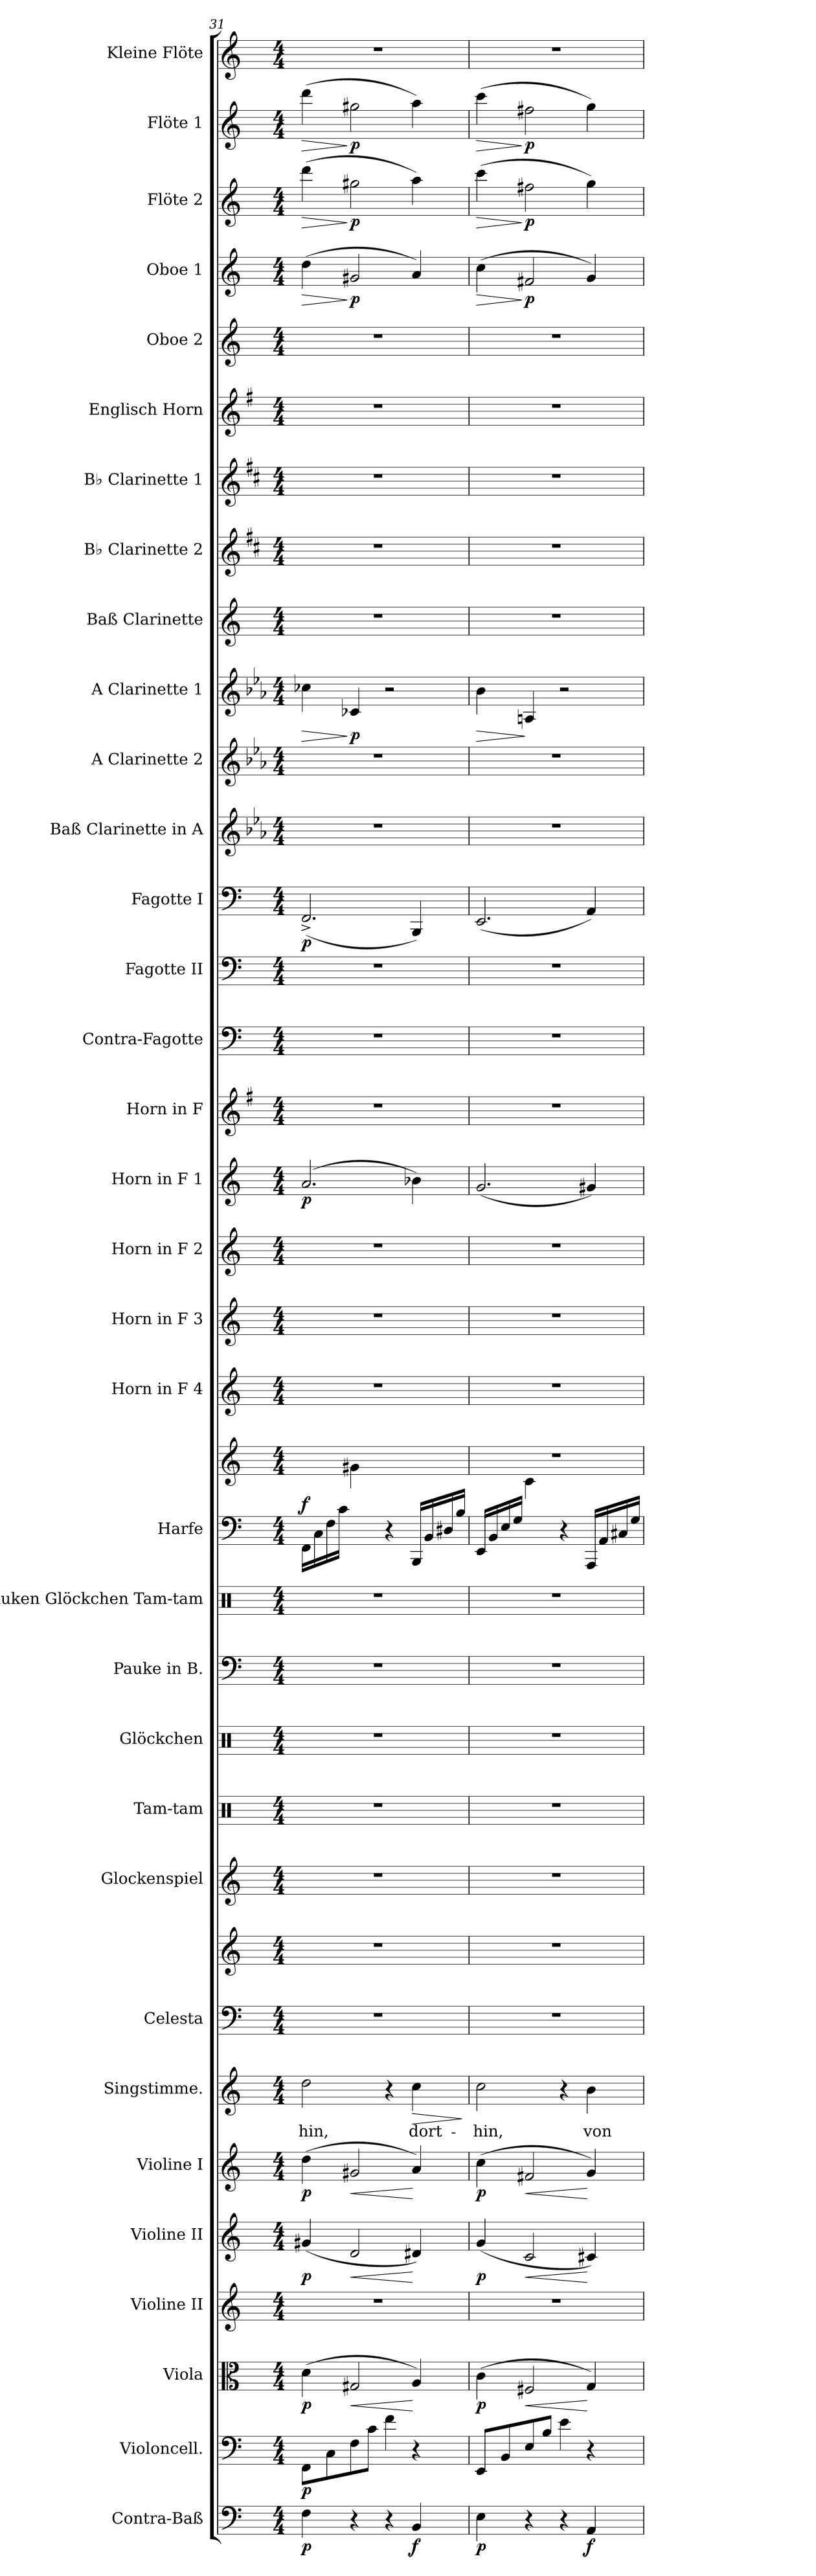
**kern	**dynam	**kern	**dynam	**kern	**dynam	**kern	**kern	**dynam	**kern	**dynam	**kern	**text	**dynam	**kern	**kern	**kern	**kern	**kern	**kern	**kern	**kern	**kern	**dynam	**kern	**kern	**kern	**kern	**dynam	**kern	**kern	**kern	**kern	**dynam	**kern	**kern	**kern	**dynam	**kern	**kern	**kern	**kern	**kern	**kern	**dynam	**kern	**dynam	**kern	**dynam	**kern
*part34	*part34	*part33	*part33	*part32	*part32	*part31	*part30	*part30	*part29	*part29	*part28	*part28	*part28	*part27	*part27	*part26	*part25	*part24	*part23	*part22	*part21	*part21	*part21	*part20	*part19	*part18	*part17	*part17	*part16	*part15	*part14	*part13	*part13	*part12	*part11	*part10	*part10	*part9	*part8	*part7	*part6	*part5	*part4	*part4	*part3	*part3	*part2	*part2	*part1
*staff36	*staff36	*staff35	*staff35	*staff34	*staff34	*staff33	*staff32	*staff32	*staff31	*staff31	*staff30	*staff30	*staff30	*staff29	*staff28	*staff27	*staff26	*staff25	*staff24	*staff23	*staff22	*staff21	*staff21/22	*staff20	*staff19	*staff18	*staff17	*staff17	*staff16	*staff15	*staff14	*staff13	*staff13	*staff12	*staff11	*staff10	*staff10	*staff9	*staff8	*staff7	*staff6	*staff5	*staff4	*staff4	*staff3	*staff3	*staff2	*staff2	*staff1
*I"Contra-Baß	*	*I"Violoncell.	*	*I"Viola	*	*I"Violine II	*I"Violine II	*	*I"Violine I	*	*I"Singstimme.	*	*	*I"Celesta	*	*I"Glockenspiel	*I"Tam-tam	*I"Glöckchen	*I"Pauke in B.	*I"Pauken  Glöckchen Tam-tam	*I"Harfe	*	*	*I"Horn in F 4	*I"Horn in F 3	*I"Horn in F 2	*I"Horn in F 1	*	*I"Horn in F	*I"Contra-Fagotte	*I"Fagotte II	*I"Fagotte I	*	*I"Baß Clarinette in A	*I"A Clarinette 2	*I"A Clarinette 1	*	*I"Baß Clarinette	*I"B♭ Clarinette 2	*I"B♭ Clarinette 1	*I"Englisch Horn	*I"Oboe 2	*I"Oboe 1	*	*I"Flöte 2	*	*I"Flöte 1	*	*I"Kleine Flöte
*I'C.-B.	*	*I'Vc.	*	*I'Vla.	*	*I'Vln. II	*I'Vln. II	*	*I'Vln. I	*	*I'Sgst.	*	*	*I'Cel.	*	*I'Glk.	*I'Tam-tam	*I'Gl.	*I'Pauke	*I'Tam-tam	*I'Hfe.	*	*	*I'Hn. 4	*I'Hn. 3	*I'Hn. 2	*I'Hn. 1	*	*	*I'C.-Fg.	*I'Fg. II	*I'Fg. I	*	*	*I'A Cl. 2	*I'A Cl. 1	*	*I'B. Cl.	*I'B♭ Cl. 2	*I'B♭ Cl. 1	*I'E. H.	*I'Ob. 2	*I'Ob. 1	*	*I'Fl. 2	*	*I'Fl. 1	*	*I'Kl. Fl.
*clefF4	*	*clefF4	*	*clefC3	*	*clefG2	*clefG2	*	*clefG2	*	*clefG2	*	*	*clefF4	*clefG2	*clefG2	*clefX	*clefX	*clefF4	*clefX	*clefF4	*clefG2	*	*clefG2	*clefG2	*clefG2	*clefG2	*	*clefG2	*clefF4	*clefF4	*clefF4	*	*clefG2	*clefG2	*clefG2	*	*clefG2	*clefG2	*clefG2	*clefG2	*clefG2	*clefG2	*	*clefG2	*	*clefG2	*	*clefG2
*ITrd7c12	*	*	*	*	*	*	*	*	*	*	*	*	*	*ITrd-7c-12	*ITrd-7c-12	*ITrd-14c-24	*	*	*	*	*	*	*	*ITrd4c7	*ITrd4c7	*ITrd4c7	*ITrd4c7	*	*ITrd4c7	*ITrd7c12	*	*	*	*ITrd2c3	*ITrd2c3	*ITrd2c3	*	*ITrd8c14	*ITrd1c2	*ITrd1c2	*ITrd4c7	*	*	*	*	*	*	*	*ITrd-7c-12
*k[]	*	*k[]	*	*k[]	*	*k[]	*k[]	*	*k[]	*	*k[]	*	*	*k[]	*k[]	*k[]	*k[]	*k[]	*k[]	*k[]	*k[]	*k[]	*	*k[b-]	*k[b-]	*k[b-]	*k[b-]	*	*k[]	*k[]	*k[]	*k[]	*	*k[]	*k[]	*k[]	*	*k[]	*k[]	*k[]	*k[]	*k[]	*k[]	*	*k[]	*	*k[]	*	*k[]
*M4/4	*	*M4/4	*	*M4/4	*	*M4/4	*M4/4	*	*M4/4	*	*M4/4	*	*	*M4/4	*M4/4	*M4/4	*M4/4	*M4/4	*M4/4	*M4/4	*M4/4	*M4/4	*	*M4/4	*M4/4	*M4/4	*M4/4	*	*M4/4	*M4/4	*M4/4	*M4/4	*	*M4/4	*M4/4	*M4/4	*	*M4/4	*M4/4	*M4/4	*M4/4	*M4/4	*M4/4	*	*M4/4	*	*M4/4	*	*M4/4
=31	=31	=31	=31	=31	=31	=31	=31	=31	=31	=31	=31	=31	=31	=31	=31	=31	=31	=31	=31	=31	=31	=31	=31	=31	=31	=31	=31	=31	=31	=31	=31	=31	=31	=31	=31	=31	=31	=31	=31	=31	=31	=31	=31	=31	=31	=31	=31	=31	=31
*	*	*	*	*	*	*	*	*	*	*	*	*	*	*	*	*	*	*	*	*	*	*^	*	*	*	*	*	*	*	*	*	*	*	*	*	*	*	*	*	*	*	*	*	*	*	*	*	*	*
!	!LO:DY:b	!	!LO:DY:b	!	!LO:DY:b	!	!	!LO:DY:b	!	!LO:DY:b	!	!	!	!	!	!	!	!	!	!	!	!	!	!LO:DY:a=2	!	!	!	!	!LO:DY:b	!	!	!	!	!LO:DY:b	!	!	!	!LO:HP:b	!	!	!	!	!	!	!LO:HP:b	!	!LO:HP:b	!	!LO:HP:b	!
4FF\	p	8FF\L	p	(4d\	p	1r	(4g#X/	p	(4dd\	p	2dd\	-hin,	.	1r	1r	1r	1r	1r	1r	1r	(16FF\LL	4ryy	4ryy	f	1r	1r	1r	(2.d/	p	1r	1r	1r	(2.FF^/	p	1r	1r	4a-X\	>	1r	1r	1r	1r	1r	(4dd\	>	(4ddd\	>	(4ddd\	>	1r
.	.	.	.	.	.	.	.	.	.	.	.	.	.	.	.	.	.	.	.	.	16C\	.	.	.	.	.	.	.	.	.	.	.	.	.	.	.	.	.	.	.	.	.	.	.	.	.	.	.	.	.
.	.	8C\	.	.	.	.	.	.	.	.	.	.	.	.	.	.	.	.	.	.	16F\	.	.	.	.	.	.	.	.	.	.	.	.	.	.	.	.	.	.	.	.	.	.	.	.	.	.	.	.	.
.	.	.	.	.	.	.	.	.	.	.	.	.	.	.	.	.	.	.	.	.	16c\JJ	.	.	.	.	.	.	.	.	.	.	.	.	.	.	.	.	.	.	.	.	.	.	.	.	.	.	.	.	.
!	!	!	!	!	!LO:HP:b	!	!	!LO:HP:b	!	!LO:HP:b	!	!	!	!	!	!	!	!	!	!	!	!	!	!	!	!	!	!	!	!	!	!	!	!	!	!	!	!LO:DY:n=1:b	!	!	!	!	!	!	!LO:DY:n=1:b	!	!LO:DY:n=1:b	!	!LO:DY:n=1:b	!
4r	.	8F\	.	2G#X/	<	.	2d/	<	2g#X/	<	.	.	.	.	.	.	.	.	.	.	4ryy	4ryy	4g#X\)	.	.	.	.	.	.	.	.	.	.	.	.	.	4A-X/	] p	.	.	.	.	.	2g#X/	] p	2gg#X\	] p	2gg#X\	] p	.
.	.	8c\J	.	.	.	.	.	.	.	.	.	.	.	.	.	.	.	.	.	.	.	.	.	.	.	.	.	.	.	.	.	.	.	.	.	.	.	.	.	.	.	.	.	.	.	.	.	.	.	.
4r	.	4f\	.	.	.	.	.	.	.	.	4r	.	.	.	.	.	.	.	.	.	4r	2ryy	2ryy	.	.	.	.	.	.	.	.	.	.	.	.	.	2r	.	.	.	.	.	.	.	.	.	.	.	.	.
!	!LO:DY:b	!	!	!	!	!	!	!	!	!	!	!	!LO:HP:b	!	!	!	!	!	!	!	!	!	!	!	!	!	!	!	!	!	!	!	!	!	!	!	!	!	!	!	!	!	!	!	!	!	!	!	!	!
4BBB/	f	4r	.	4A/)	[	.	4d#X/)	[	4a/)	[	4cc\	dort-	>	.	.	.	.	.	.	.	16BBB/LL	.	.	.	.	.	.	4e-X\)	.	.	.	.	4BBB/)	.	.	.	.	.	.	.	.	.	.	4a/)	.	4aa\)	.	4aa\)	.	.
.	.	.	.	.	.	.	.	.	.	.	.	.	.	.	.	.	.	.	.	.	16BB/	.	.	.	.	.	.	.	.	.	.	.	.	.	.	.	.	.	.	.	.	.	.	.	.	.	.	.	.	.
.	.	.	.	.	.	.	.	.	.	.	.	.	.	.	.	.	.	.	.	.	16D#X/	.	.	.	.	.	.	.	.	.	.	.	.	.	.	.	.	.	.	.	.	.	.	.	.	.	.	.	.	.
.	.	.	.	.	.	.	.	.	.	.	.	.	.	.	.	.	.	.	.	.	16B/JJ	.	.	.	.	.	.	.	.	.	.	.	.	.	.	.	.	.	.	.	.	.	.	.	.	.	.	.	.	.
*	*	*	*	*	*	*	*	*	*	*	*	*	*	*	*	*	*	*	*	*	*	*v	*v	*	*	*	*	*	*	*	*	*	*	*	*	*	*	*	*	*	*	*	*	*	*	*	*	*	*	*
.	.	.	.	.	.	.	.	.	.	.	.	.	]	.	.	.	.	.	.	.	.	.	.	.	.	.	.	.	.	.	.	.	.	.	.	.	.	.	.	.	.	.	.	.	.	.	.	.	.
=32	=32	=32	=32	=32	=32	=32	=32	=32	=32	=32	=32	=32	=32	=32	=32	=32	=32	=32	=32	=32	=32	=32	=32	=32	=32	=32	=32	=32	=32	=32	=32	=32	=32	=32	=32	=32	=32	=32	=32	=32	=32	=32	=32	=32	=32	=32	=32	=32	=32
*	*	*	*	*	*	*	*	*	*	*	*	*	*	*	*	*	*	*	*	*	*	*^	*	*	*	*	*	*	*	*	*	*	*	*	*	*	*	*	*	*	*	*	*	*	*	*	*	*	*
!	!LO:DY:b	!	!	!	!LO:DY:b	!	!	!LO:DY:b	!	!LO:DY:b	!	!	!	!	!	!	!	!	!	!	!	!	!	!	!	!	!	!	!	!	!	!	!	!	!	!	!	!LO:HP:b	!	!	!	!	!	!	!LO:HP:b	!	!LO:HP:b	!	!LO:HP:b	!
4EE\	p	8EE/L	.	(4c\	p	1r	(4g/	p	(4cc\	p	2cc\	-hin,	.	1r	1r	1r	1r	1r	1r	1r	(16EE/LL	1r	4ryy	.	1r	1r	1r	(2.c/	.	1r	1r	1r	(2.EE/	.	1r	1r	4g\	>	1r	1r	1r	1r	1r	(4cc\	>	(4ccc\	>	(4ccc\	>	1r
.	.	.	.	.	.	.	.	.	.	.	.	.	.	.	.	.	.	.	.	.	16BB/	.	.	.	.	.	.	.	.	.	.	.	.	.	.	.	.	.	.	.	.	.	.	.	.	.	.	.	.	.
.	.	8BB/	.	.	.	.	.	.	.	.	.	.	.	.	.	.	.	.	.	.	16E/	.	.	.	.	.	.	.	.	.	.	.	.	.	.	.	.	.	.	.	.	.	.	.	.	.	.	.	.	.
.	.	.	.	.	.	.	.	.	.	.	.	.	.	.	.	.	.	.	.	.	16G/JJ	.	.	.	.	.	.	.	.	.	.	.	.	.	.	.	.	.	.	.	.	.	.	.	.	.	.	.	.	.
!	!	!	!	!	!LO:HP:b	!	!	!LO:HP:b	!	!LO:HP:b	!	!	!	!	!	!	!	!	!	!	!	!	!	!	!	!	!	!	!	!	!	!	!	!	!	!	!	!	!	!	!	!	!	!	!LO:DY:n=1:b	!	!LO:DY:n=1:b	!	!LO:DY:n=1:b	!
4r	.	8E/	.	2F#X/	<	.	2c/	<	2f#X/	<	.	.	.	.	.	.	.	.	.	.	4ryy	.	4c\)	.	.	.	.	.	.	.	.	.	.	.	.	.	4F#X/	]	.	.	.	.	.	2f#X/	] p	2ff#X\	] p	2ff#X\	] p	.
.	.	8B/J	.	.	.	.	.	.	.	.	.	.	.	.	.	.	.	.	.	.	.	.	.	.	.	.	.	.	.	.	.	.	.	.	.	.	.	.	.	.	.	.	.	.	.	.	.	.	.	.
4r	.	4e\	.	.	.	.	.	.	.	.	4r	.	.	.	.	.	.	.	.	.	4r	.	2ryy	.	.	.	.	.	.	.	.	.	.	.	.	.	2r	.	.	.	.	.	.	.	.	.	.	.	.	.
!	!LO:DY:b	!	!	!	!	!	!	!	!	!	!	!	!	!	!	!	!	!	!	!	!	!	!	!	!	!	!	!	!	!	!	!	!	!	!	!	!	!	!	!	!	!	!	!	!	!	!	!	!	!
4AAA/	f	4r	.	4G/)	[	.	4c#X/)	[	4g/)	[	4b\	von	.	.	.	.	.	.	.	.	16AAA/LL	.	.	.	.	.	.	4c#X/)	.	.	.	.	4AA/)	.	.	.	.	.	.	.	.	.	.	4g/)	.	4gg\)	.	4gg\)	.	.
.	.	.	.	.	.	.	.	.	.	.	.	.	.	.	.	.	.	.	.	.	16AA/	.	.	.	.	.	.	.	.	.	.	.	.	.	.	.	.	.	.	.	.	.	.	.	.	.	.	.	.	.
.	.	.	.	.	.	.	.	.	.	.	.	.	.	.	.	.	.	.	.	.	16C#X/	.	.	.	.	.	.	.	.	.	.	.	.	.	.	.	.	.	.	.	.	.	.	.	.	.	.	.	.	.
.	.	.	.	.	.	.	.	.	.	.	.	.	.	.	.	.	.	.	.	.	16G/JJ	.	.	.	.	.	.	.	.	.	.	.	.	.	.	.	.	.	.	.	.	.	.	.	.	.	.	.	.	.
*	*	*	*	*	*	*	*	*	*	*	*	*	*	*	*	*	*	*	*	*	*	*v	*v	*	*	*	*	*	*	*	*	*	*	*	*	*	*	*	*	*	*	*	*	*	*	*	*	*	*	*
=	=	=	=	=	=	=	=	=	=	=	=	=	=	=	=	=	=	=	=	=	=	=	=	=	=	=	=	=	=	=	=	=	=	=	=	=	=	=	=	=	=	=	=	=	=	=	=	=	=
*-	*-	*-	*-	*-	*-	*-	*-	*-	*-	*-	*-	*-	*-	*-	*-	*-	*-	*-	*-	*-	*-	*-	*-	*-	*-	*-	*-	*-	*-	*-	*-	*-	*-	*-	*-	*-	*-	*-	*-	*-	*-	*-	*-	*-	*-	*-	*-	*-	*-
